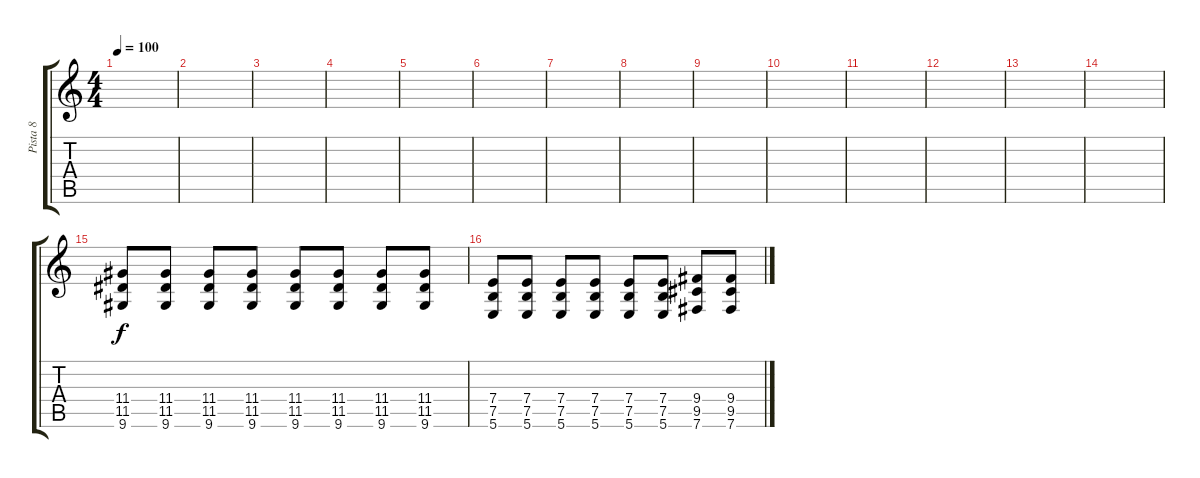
\track ("Pista 8" "Pista 8") {instrument distortionguitar}
\staff {score tabs}
\tuning (B3 Gb3 D3 A2 E2 B1) {hide}
\ts (4 4)
\tempo 100
\clef g2
\ks c
|
|
|
|
|
|
|
|
|
|
|
|
|
|
(11.4 11.5 9.6).8 (11.4 11.5 9.6).8 (11.4 11.5 9.6).8 (11.4 11.5 9.6).8 (11.4 11.5 9.6).8 (11.4 11.5 9.6).8 (11.4 11.5 9.6).8 (11.4 11.5 9.6).8 |
(7.4 7.5 5.6).8 (7.4 7.5 5.6).8 (7.4 7.5 5.6).8 (7.4 7.5 5.6).8 (7.4 7.5 5.6).8 (7.4 7.5 5.6).8 (9.4 9.5 7.6).8 (9.4 9.5 7.6).8
